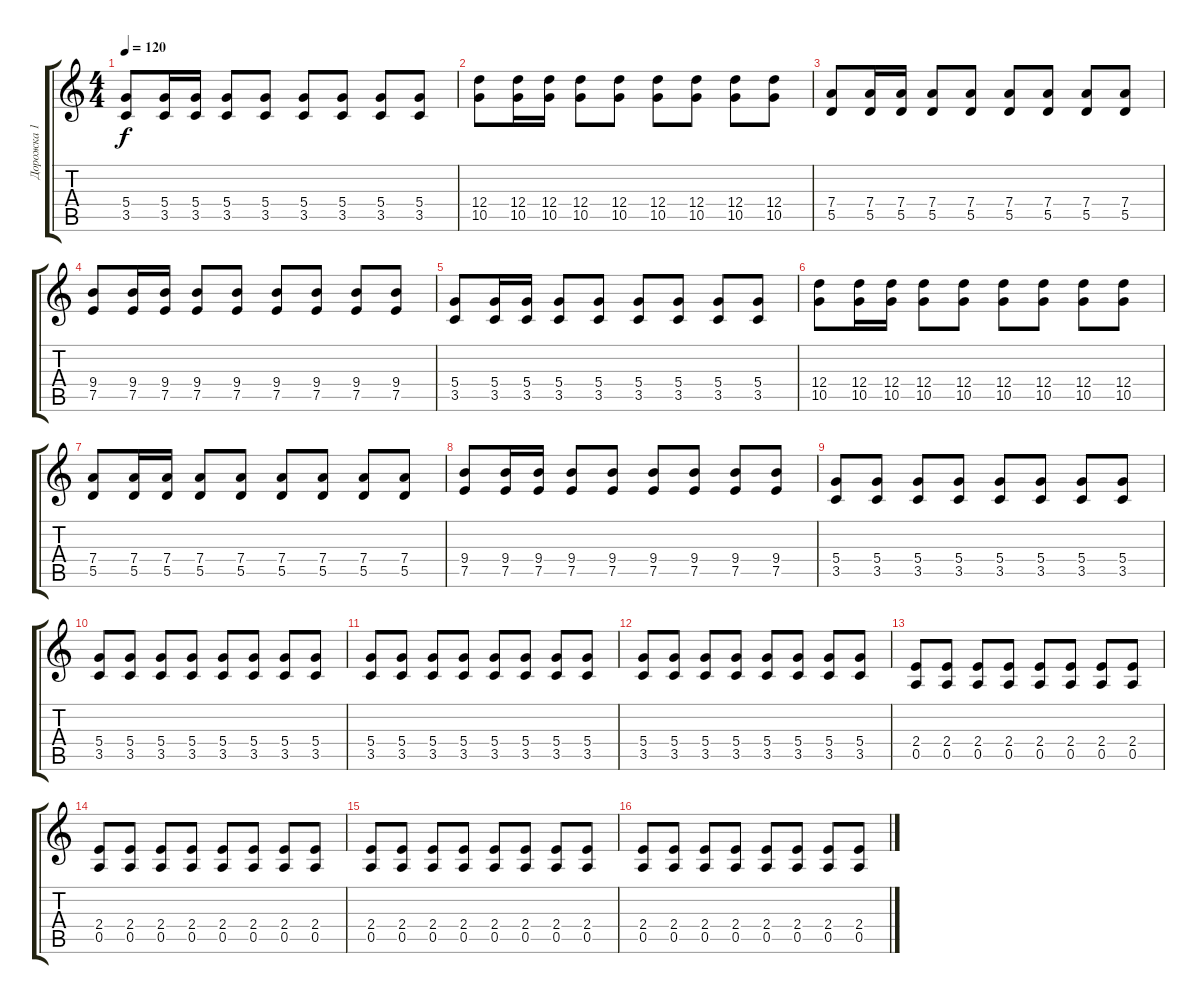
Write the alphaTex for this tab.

\track ("Дорожка 1" "Дорожка 1") {instrument distortionguitar}
\staff {score tabs}
\tuning (E4 B3 G3 D3 A2 E2) {hide}
\ts (4 4)
\tempo 120
\clef g2
\ks c
(5.4 3.5).8{dy f} (5.4 3.5).16 (5.4 3.5).16 (5.4 3.5).8 (5.4 3.5).8 (5.4 3.5).8 (5.4 3.5).8 (5.4 3.5).8 (5.4 3.5).8 |
(12.4 10.5).8 (12.4 10.5).16 (12.4 10.5).16 (12.4 10.5).8 (12.4 10.5).8 (12.4 10.5).8 (12.4 10.5).8 (12.4 10.5).8 (12.4 10.5).8 |
(7.4 5.5).8 (7.4 5.5).16 (7.4 5.5).16 (7.4 5.5).8 (7.4 5.5).8 (7.4 5.5).8 (7.4 5.5).8 (7.4 5.5).8 (7.4 5.5).8 |
(9.4 7.5).8 (9.4 7.5).16 (9.4 7.5).16 (9.4 7.5).8 (9.4 7.5).8 (9.4 7.5).8 (9.4 7.5).8 (9.4 7.5).8 (9.4 7.5).8 |
(5.4 3.5).8 (5.4 3.5).16 (5.4 3.5).16 (5.4 3.5).8 (5.4 3.5).8 (5.4 3.5).8 (5.4 3.5).8 (5.4 3.5).8 (5.4 3.5).8 |
(12.4 10.5).8 (12.4 10.5).16 (12.4 10.5).16 (12.4 10.5).8 (12.4 10.5).8 (12.4 10.5).8 (12.4 10.5).8 (12.4 10.5).8 (12.4 10.5).8 |
(7.4 5.5).8 (7.4 5.5).16 (7.4 5.5).16 (7.4 5.5).8 (7.4 5.5).8 (7.4 5.5).8 (7.4 5.5).8 (7.4 5.5).8 (7.4 5.5).8 |
(9.4 7.5).8 (9.4 7.5).16 (9.4 7.5).16 (9.4 7.5).8 (9.4 7.5).8 (9.4 7.5).8 (9.4 7.5).8 (9.4 7.5).8 (9.4 7.5).8 |
(5.4 3.5).8 (5.4 3.5).8 (5.4 3.5).8 (5.4 3.5).8 (5.4 3.5).8 (5.4 3.5).8 (5.4 3.5).8 (5.4 3.5).8 |
(5.4 3.5).8 (5.4 3.5).8 (5.4 3.5).8 (5.4 3.5).8 (5.4 3.5).8 (5.4 3.5).8 (5.4 3.5).8 (5.4 3.5).8 |
(5.4 3.5).8 (5.4 3.5).8 (5.4 3.5).8 (5.4 3.5).8 (5.4 3.5).8 (5.4 3.5).8 (5.4 3.5).8 (5.4 3.5).8 |
(5.4 3.5).8 (5.4 3.5).8 (5.4 3.5).8 (5.4 3.5).8 (5.4 3.5).8 (5.4 3.5).8 (5.4 3.5).8 (5.4 3.5).8 |
(2.4 0.5).8 (2.4 0.5).8 (2.4 0.5).8 (2.4 0.5).8 (2.4 0.5).8 (2.4 0.5).8 (2.4 0.5).8 (2.4 0.5).8 |
(2.4 0.5).8 (2.4 0.5).8 (2.4 0.5).8 (2.4 0.5).8 (2.4 0.5).8 (2.4 0.5).8 (2.4 0.5).8 (2.4 0.5).8 |
(2.4 0.5).8 (2.4 0.5).8 (2.4 0.5).8 (2.4 0.5).8 (2.4 0.5).8 (2.4 0.5).8 (2.4 0.5).8 (2.4 0.5).8 |
(2.4 0.5).8 (2.4 0.5).8 (2.4 0.5).8 (2.4 0.5).8 (2.4 0.5).8 (2.4 0.5).8 (2.4 0.5).8 (2.4 0.5).8
